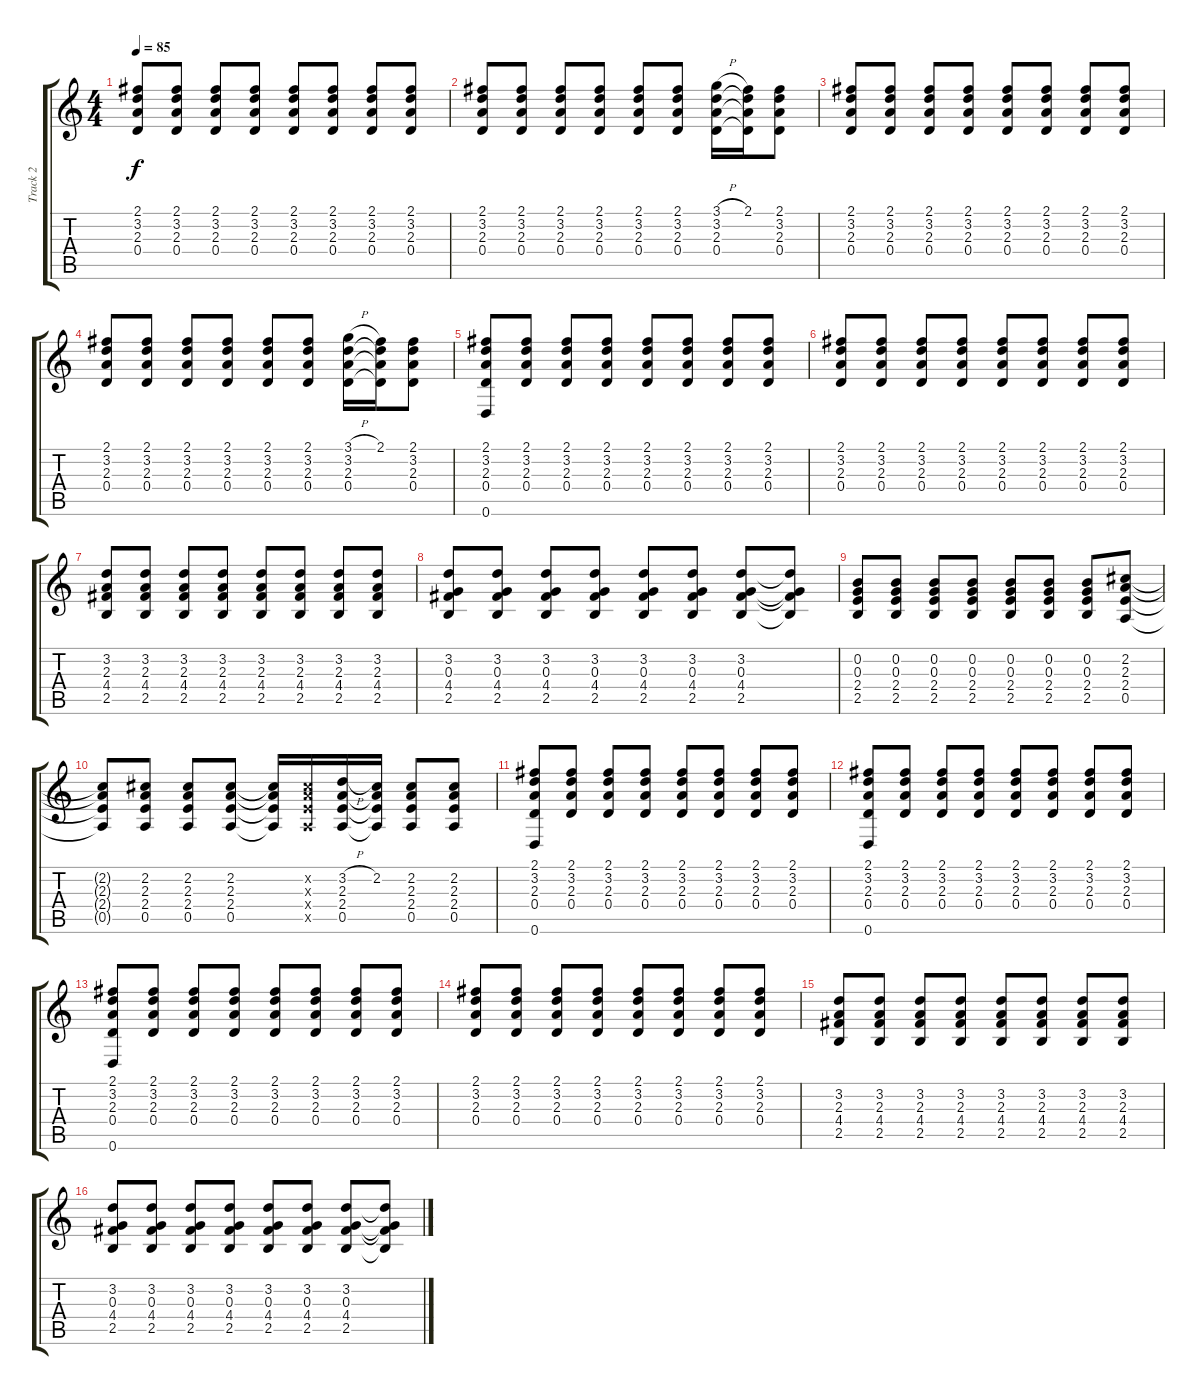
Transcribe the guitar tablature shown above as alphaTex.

\track ("Track 2" "Track 2") {instrument acousticguitarsteel}
\staff {score tabs}
\tuning (E4 B3 G3 D3 A2 D2) {hide}
\ts (4 4)
\tempo 85
\clef g2
\ks c
(2.1 3.2 2.3 0.4).8{dy f} (2.1 3.2 2.3 0.4).8 (2.1 3.2 2.3 0.4).8 (2.1 3.2 2.3 0.4).8 (2.1 3.2 2.3 0.4).8 (2.1 3.2 2.3 0.4).8 (2.1 3.2 2.3 0.4).8 (2.1 3.2 2.3 0.4).8 |
(2.1 3.2 2.3 0.4).8 (2.1 3.2 2.3 0.4).8 (2.1 3.2 2.3 0.4).8 (2.1 3.2 2.3 0.4).8 (2.1 3.2 2.3 0.4).8 (2.1 3.2 2.3 0.4).8 (3.1{h} 3.2 2.3 0.4).16 (2.1 3.2{t} 2.3{t} 0.4{t}).16 (2.1 3.2 2.3 0.4).8 |
(2.1 3.2 2.3 0.4).8 (2.1 3.2 2.3 0.4).8 (2.1 3.2 2.3 0.4).8 (2.1 3.2 2.3 0.4).8 (2.1 3.2 2.3 0.4).8 (2.1 3.2 2.3 0.4).8 (2.1 3.2 2.3 0.4).8 (2.1 3.2 2.3 0.4).8 |
(2.1 3.2 2.3 0.4).8 (2.1 3.2 2.3 0.4).8 (2.1 3.2 2.3 0.4).8 (2.1 3.2 2.3 0.4).8 (2.1 3.2 2.3 0.4).8 (2.1 3.2 2.3 0.4).8 (3.1{h} 3.2 2.3 0.4).16 (2.1 3.2{t} 2.3{t} 0.4{t}).16 (2.1 3.2 2.3 0.4).8 |
(2.1 3.2 2.3 0.4 0.6).8 (2.1 3.2 2.3 0.4).8 (2.1 3.2 2.3 0.4).8 (2.1 3.2 2.3 0.4).8 (2.1 3.2 2.3 0.4).8 (2.1 3.2 2.3 0.4).8 (2.1 3.2 2.3 0.4).8 (2.1 3.2 2.3 0.4).8 |
(2.1 3.2 2.3 0.4).8 (2.1 3.2 2.3 0.4).8 (2.1 3.2 2.3 0.4).8 (2.1 3.2 2.3 0.4).8 (2.1 3.2 2.3 0.4).8 (2.1 3.2 2.3 0.4).8 (2.1 3.2 2.3 0.4).8 (2.1 3.2 2.3 0.4).8 |
(3.2 2.3 4.4 2.5).8 (3.2 2.3 4.4 2.5).8 (3.2 2.3 4.4 2.5).8 (3.2 2.3 4.4 2.5).8 (3.2 2.3 4.4 2.5).8 (3.2 2.3 4.4 2.5).8 (3.2 2.3 4.4 2.5).8 (3.2 2.3 4.4 2.5).8 |
(3.2 0.3 4.4 2.5).8 (3.2 0.3 4.4 2.5).8 (3.2 0.3 4.4 2.5).8 (3.2 0.3 4.4 2.5).8 (3.2 0.3 4.4 2.5).8 (3.2 0.3 4.4 2.5).8 (3.2 0.3 4.4 2.5).8 (3.2{t} 0.3{t} 4.4{t} 2.5{t}).8 |
(0.2 0.3 2.4 2.5).8 (0.2 0.3 2.4 2.5).8 (0.2 0.3 2.4 2.5).8 (0.2 0.3 2.4 2.5).8 (0.2 0.3 2.4 2.5).8 (0.2 0.3 2.4 2.5).8 (0.2 0.3 2.4 2.5).8 (2.2 2.3 2.4 0.5).8 |
(2.2{t} 2.3{t} 2.4{t} 0.5{t}).8 (2.2 2.3 2.4 0.5).8 (2.2 2.3 2.4 0.5).8 (2.2 2.3 2.4 0.5).8 (2.2{t} 2.3{t} 2.4{t} 0.5{t}).16 (2.2{x} 2.3{x} 2.4{x} 0.5{x}).16 (3.2{h} 2.3 2.4 0.5).16 (2.2 2.3{t} 2.4{t} 0.5{t}).16 (2.2 2.3 2.4 0.5).8 (2.2 2.3 2.4 0.5).8 |
(2.1 3.2 2.3 0.4 0.6).8 (2.1 3.2 2.3 0.4).8 (2.1 3.2 2.3 0.4).8 (2.1 3.2 2.3 0.4).8 (2.1 3.2 2.3 0.4).8 (2.1 3.2 2.3 0.4).8 (2.1 3.2 2.3 0.4).8 (2.1 3.2 2.3 0.4).8 |
(2.1 3.2 2.3 0.4 0.6).8 (2.1 3.2 2.3 0.4).8 (2.1 3.2 2.3 0.4).8 (2.1 3.2 2.3 0.4).8 (2.1 3.2 2.3 0.4).8 (2.1 3.2 2.3 0.4).8 (2.1 3.2 2.3 0.4).8 (2.1 3.2 2.3 0.4).8 |
(2.1 3.2 2.3 0.4 0.6).8 (2.1 3.2 2.3 0.4).8 (2.1 3.2 2.3 0.4).8 (2.1 3.2 2.3 0.4).8 (2.1 3.2 2.3 0.4).8 (2.1 3.2 2.3 0.4).8 (2.1 3.2 2.3 0.4).8 (2.1 3.2 2.3 0.4).8 |
(2.1 3.2 2.3 0.4).8 (2.1 3.2 2.3 0.4).8 (2.1 3.2 2.3 0.4).8 (2.1 3.2 2.3 0.4).8 (2.1 3.2 2.3 0.4).8 (2.1 3.2 2.3 0.4).8 (2.1 3.2 2.3 0.4).8 (2.1 3.2 2.3 0.4).8 |
(3.2 2.3 4.4 2.5).8 (3.2 2.3 4.4 2.5).8 (3.2 2.3 4.4 2.5).8 (3.2 2.3 4.4 2.5).8 (3.2 2.3 4.4 2.5).8 (3.2 2.3 4.4 2.5).8 (3.2 2.3 4.4 2.5).8 (3.2 2.3 4.4 2.5).8 |
(3.2 0.3 4.4 2.5).8 (3.2 0.3 4.4 2.5).8 (3.2 0.3 4.4 2.5).8 (3.2 0.3 4.4 2.5).8 (3.2 0.3 4.4 2.5).8 (3.2 0.3 4.4 2.5).8 (3.2 0.3 4.4 2.5).8 (3.2{t} 0.3{t} 4.4{t} 2.5{t}).8
